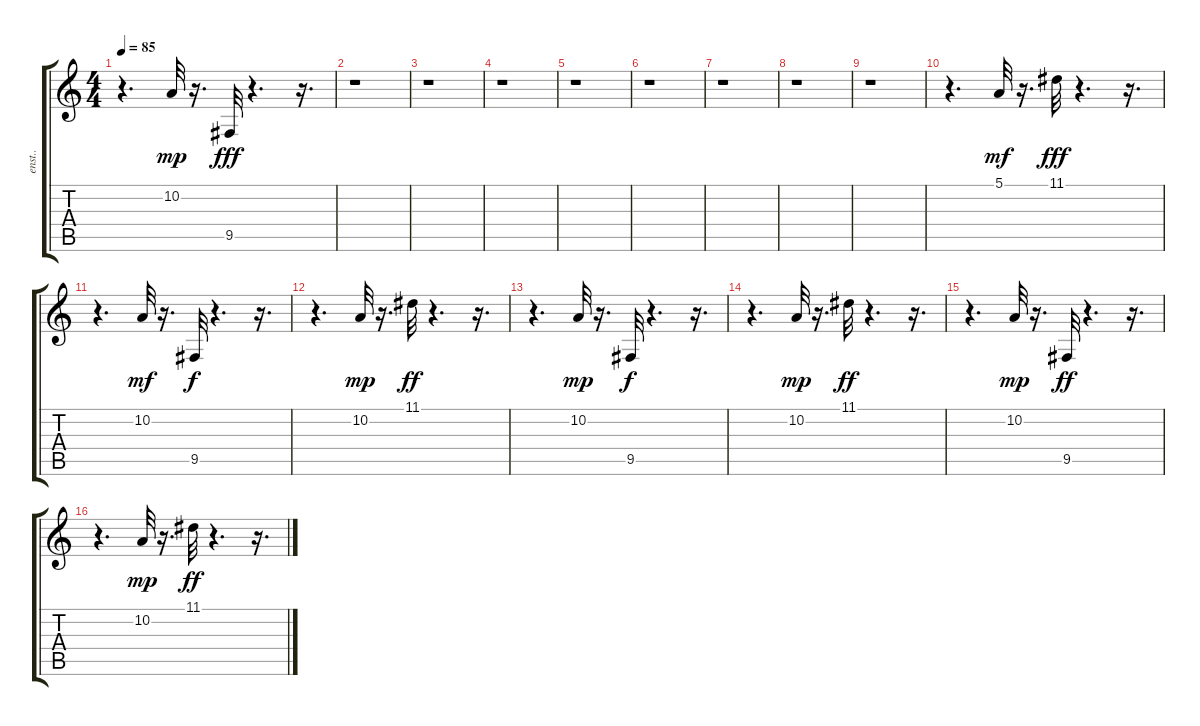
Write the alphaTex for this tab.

\track ("enst.." "enst..") {instrument drawbarorgan}
\staff {score tabs}
\tuning (E4 B3 G3 D3 A2 E2) {hide}
\ts (4 4)
\tempo 85
\clef g2
\ks c
r.4{d dy fff} 10.2.32{dy mp} r.16{d} 9.5.32{dy fff} r.4{d} r.16{d} |
r.1 |
r.1 |
r.1 |
r.1 |
r.1 |
r.1 |
r.1 |
r.1 |
r.4{d} 5.1.32{dy mf instrument acousticgrandpiano} r.16{d} 11.1.32{dy fff} r.4{d} r.16{d} |
r.4{d} 10.2.32{dy mf} r.16{d} 9.5.32{dy f} r.4{d} r.16{d} |
r.4{d} 10.2.32{dy mp} r.16{d} 11.1.32{dy ff} r.4{d} r.16{d} |
r.4{d} 10.2.32{dy mp} r.16{d} 9.5.32{dy f} r.4{d} r.16{d} |
r.4{d} 10.2.32{dy mp} r.16{d} 11.1.32{dy ff} r.4{d} r.16{d} |
r.4{d} 10.2.32{dy mp} r.16{d} 9.5.32{dy ff} r.4{d} r.16{d} |
r.4{d} 10.2.32{dy mp} r.16{d} 11.1.32{dy ff} r.4{d} r.16{d}
